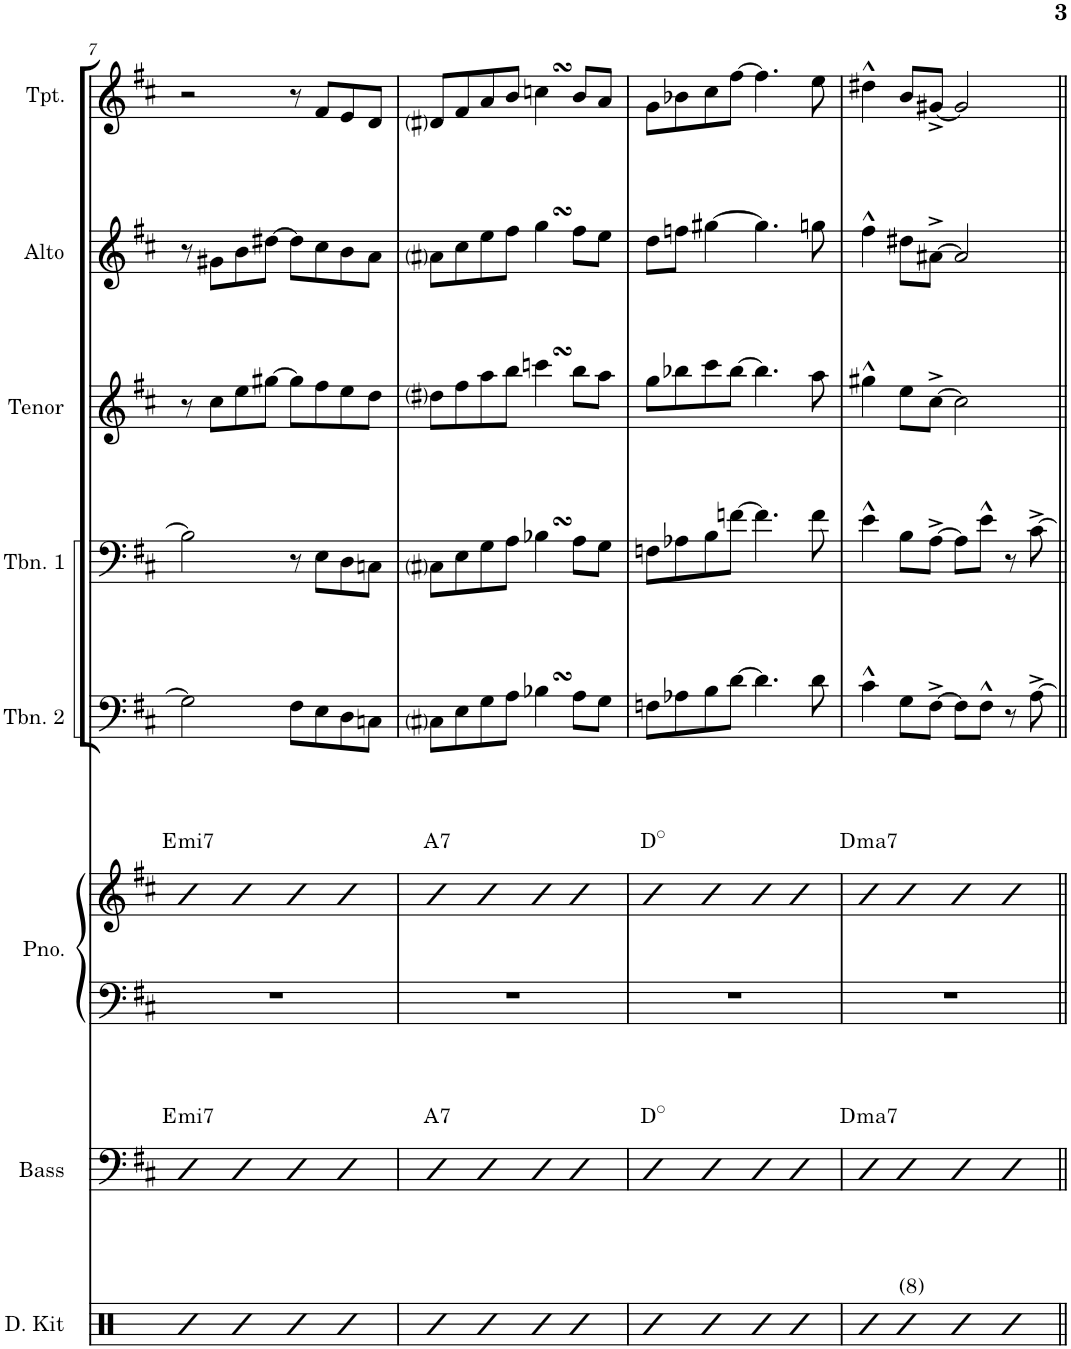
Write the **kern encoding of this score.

**kern	**kern	**harte	**kern	**kern	**harte	**kern	**kern	**kern	**kern	**kern
*part8	*part7	*part7	*part6	*part6	*part6	*part5	*part4	*part3	*part2	*part1
*staff9	*staff8	*	*staff7	*staff6	*	*staff5	*staff4	*staff3	*staff2	*staff1
*I"Drum Kit	*I"Acoustic Bass	*	*I"Piano	*	*	*I"Trombone 2	*I"Trombone 1	*I"Tenor Sax	*I"Alto Sax	*I"Trumpet
*I'D. Kit	*I'Bass	*	*I'Pno.	*	*	*I'Tbn. 2	*I'Tbn. 1	*I'Tenor	*I'Alto	*I'Tpt.
!!LO:PB:g=z
*clefX	*clefF4	*	*clefF4	*clefG2	*	*clefF4	*clefF4	*clefG2	*clefG2	*clefG2
*	*Trd7c12	*	*	*	*	*	*	*Trd8c14	*Trd5c9	*Trd1c2
*k[]	*k[f#c#]	*	*k[f#c#]	*k[f#c#]	*	*k[f#c#]	*k[f#c#]	*k[f#c#]	*k[f#c#]	*k[f#c#]
*M4/4	*M4/4	*	*M4/4	*M4/4	*	*M4/4	*M4/4	*M4/4	*M4/4	*M4/4
=7	=7	=7	=7	=7	=7	=7	=7	=7	=7	=7
!	!	!LO:H:kt=mi7	!	!	!LO:H:kt=mi7	!	!	!	!	!
4R	4bb	E:min7	1r	4b	E:min7	2G\]	2B\]	8r	8r	2r
.	.	.	.	.	.	.	.	8cc#\L	8g#X\L	.
4R	4bb	.	.	4b	.	.	.	8ee\	8b\	.
.	.	.	.	.	.	.	.	[8gg#X\J	[8dd#X\J	.
4R	4bb	.	.	4b	.	8F#\L	8r	8gg#\L]	8dd#\L]	8r
.	.	.	.	.	.	8E\	8E\L	8ff#\	8cc#\	8f#/L
4R	4bb	.	.	4b	.	8D\	8D\	8ee\	8b\	8e/
.	.	.	.	.	.	8Cn\J	8Cn\J	8dd\J	8a\J	8d/J
=8	=8	=8	=8	=8	=8	=8	=8	=8	=8	=8
!	!	!LO:H:kt=7	!	!	!LO:H:kt=7	!	!	!	!	!
4R	4bb	A:7	1r	4b	A:7	8C#i\L	8C#i\L	8dd#i\L	8a#i\L	8d#i/L
.	.	.	.	.	.	8E\	8E\	8ff#\	8cc#\	8f#/
4R	4bb	.	.	4b	.	8G\	8G\	8aa\	8ee\	8a/
.	.	.	.	.	.	8A\J	8A\J	8bb\J	8ff#\J	8b/J
4R	4bb	.	.	4b	.	4B-XsSSs\	4B-XsSSs\	4cccnsSSs\	4ggsSSs\	4ccnsSSs\
4R	4bb	.	.	4b	.	8A\L	8A\L	8bb\L	8ff#\L	8b/L
.	.	.	.	.	.	8G\J	8G\J	8aa\J	8ee\J	8a/J
=9	=9	=9	=9	=9	=9	=9	=9	=9	=9	=9
4R	4bb	D:dim	1r	4b	D:dim	8Fn\L	8Fn\L	8gg\L	8dd\L	8g\L
.	.	.	.	.	.	8A-X\	8A-X\	8bb-X\	8ffn\J	8b-X\
4R	4bb	.	.	4b	.	8B\	8B\	8ccc#\	[4gg#X\	8cc#\
.	.	.	.	.	.	[8d\J	[8fn\J	[8bb-\J	.	[8ff#\J
4R	4bb	.	.	4b	.	4.d\]	4.f\]	4.bb-\]	4.gg#\]	4.ff#\]
4R	4bb	.	.	4b	.	.	.	.	.	.
.	.	.	.	.	.	8d\	8f\	8aa\	8ggn\	8ee\
=10	=10	=10	=10	=10	=10	=10	=10	=10	=10	=10
!	!	!LO:H:kt=ma7	!	!	!LO:H:kt=ma7	!	!	!	!	!
4R	4bb	D:maj7	1r	4b	D:maj7	4c#^^\	4e^^\	4gg#X^^\	4ff#^^\	4dd#X^^\
!LO:TX:a:t=(8)	!	!	!	!	!	!	!	!	!	!
4R	4bb	.	.	4b	.	8G\L	8B\L	8ee\L	8dd#X\L	8b/L
.	.	.	.	.	.	[8F#^\J	[8A^\J	[8cc#^\J	[8a#X^\J	[8g#X^/J
4R	4bb	.	.	4b	.	8F#\L]	8A\L]	2cc#\]	2a#/]	2g#/]
.	.	.	.	.	.	8F#^^\J	8e^^\J	.	.	.
4R	4bb	.	.	4b	.	8r	8r	.	.	.
.	.	.	.	.	.	[8A^\	[8c#^\	.	.	.
=||	=||	=||	=||	=||	=||	=||	=||	=||	=||	=||
*-	*-	*-	*-	*-	*-	*-	*-	*-	*-	*-
